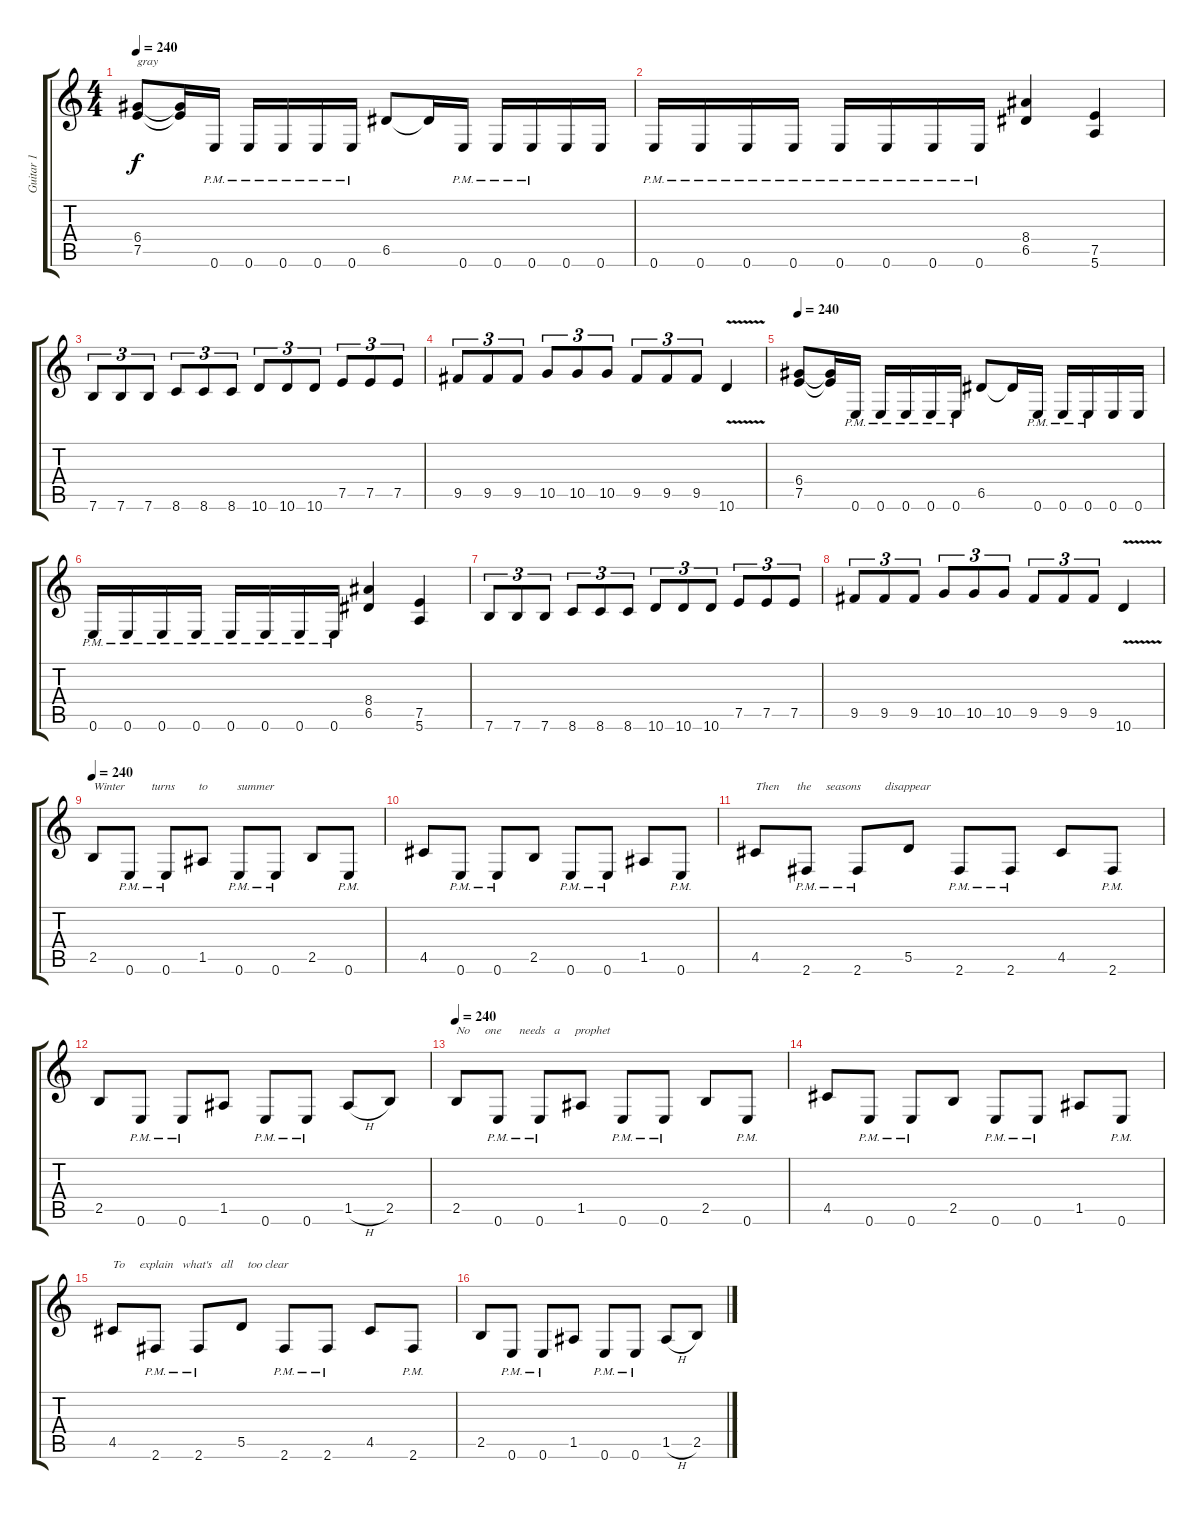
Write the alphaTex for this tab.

\track ("Guitar 1" "Guitar 1") {instrument distortionguitar}
\staff {score tabs}
\tuning (E4 B3 G3 D3 A2 E2) {hide}
\ts (4 4)
\tempo 240
\clef g2
\ks c
(6.4 7.5).8{txt "gray " dy f} (6.4{t} 7.5{t}).16 0.6{pm}.16 0.6{pm}.16 0.6{pm}.16 0.6{pm}.16 0.6{pm}.16 6.5.8 6.5{t}.16 0.6{pm}.16 0.6{pm}.16 0.6{pm}.16 0.6.16 0.6.16 |
0.6{pm}.16 0.6{pm}.16 0.6{pm}.16 0.6{pm}.16 0.6{pm}.16 0.6{pm}.16 0.6{pm}.16 0.6{pm}.16 (8.4 6.5).4 (7.5 5.6).4 |
7.6.8{tu (3 2)} 7.6.8{tu (3 2)} 7.6.8{tu (3 2)} 8.6.8{tu (3 2)} 8.6.8{tu (3 2)} 8.6.8{tu (3 2)} 10.6.8{tu (3 2)} 10.6.8{tu (3 2)} 10.6.8{tu (3 2)} 7.5.8{tu (3 2)} 7.5.8{tu (3 2)} 7.5.8{tu (3 2)} |
9.5.8{tu (3 2)} 9.5.8{tu (3 2)} 9.5.8{tu (3 2)} 10.5.8{tu (3 2)} 10.5.8{tu (3 2)} 10.5.8{tu (3 2)} 9.5.8{tu (3 2)} 9.5.8{tu (3 2)} 9.5.8{tu (3 2)} 10.6{v}.4 |
\tempo 240
(6.4 7.5).8 (6.4{t} 7.5{t}).16 0.6{pm}.16 0.6{pm}.16 0.6{pm}.16 0.6{pm}.16 0.6{pm}.16 6.5.8 6.5{t}.16 0.6{pm}.16 0.6{pm}.16 0.6{pm}.16 0.6.16 0.6.16 |
0.6{pm}.16 0.6{pm}.16 0.6{pm}.16 0.6{pm}.16 0.6{pm}.16 0.6{pm}.16 0.6{pm}.16 0.6{pm}.16 (8.4 6.5).4 (7.5 5.6).4 |
7.6.8{tu (3 2)} 7.6.8{tu (3 2)} 7.6.8{tu (3 2)} 8.6.8{tu (3 2)} 8.6.8{tu (3 2)} 8.6.8{tu (3 2)} 10.6.8{tu (3 2)} 10.6.8{tu (3 2)} 10.6.8{tu (3 2)} 7.5.8{tu (3 2)} 7.5.8{tu (3 2)} 7.5.8{tu (3 2)} |
9.5.8{tu (3 2)} 9.5.8{tu (3 2)} 9.5.8{tu (3 2)} 10.5.8{tu (3 2)} 10.5.8{tu (3 2)} 10.5.8{tu (3 2)} 9.5.8{tu (3 2)} 9.5.8{tu (3 2)} 9.5.8{tu (3 2)} 10.6{v}.4 |
\tempo 240
2.5.8{txt "Winter         turns        to          summer"} 0.6{pm}.8 0.6{pm}.8 1.5.8 0.6{pm}.8 0.6{pm}.8 2.5.8 0.6{pm}.8 |
4.5.8 0.6{pm}.8 0.6{pm}.8 2.5.8 0.6{pm}.8 0.6{pm}.8 1.5.8 0.6{pm}.8 |
4.5.8{txt "Then      the     seasons        disappear"} 2.6{pm}.8 2.6{pm}.8 5.5.8 2.6{pm}.8 2.6{pm}.8 4.5.8 2.6{pm}.8 |
2.5.8 0.6{pm}.8 0.6{pm}.8 1.5.8 0.6{pm}.8 0.6{pm}.8 1.5{h}.8 2.5.8 |
\tempo 240
2.5.8{txt "No     one      needs   a     prophet"} 0.6{pm}.8 0.6{pm}.8 1.5.8 0.6{pm}.8 0.6{pm}.8 2.5.8 0.6{pm}.8 |
4.5.8 0.6{pm}.8 0.6{pm}.8 2.5.8 0.6{pm}.8 0.6{pm}.8 1.5.8 0.6{pm}.8 |
4.5.8{txt "To     explain   what's   all     too clear"} 2.6{pm}.8 2.6{pm}.8 5.5.8 2.6{pm}.8 2.6{pm}.8 4.5.8 2.6{pm}.8 |
2.5.8 0.6{pm}.8 0.6{pm}.8 1.5.8 0.6{pm}.8 0.6{pm}.8 1.5{h}.8 2.5.8
